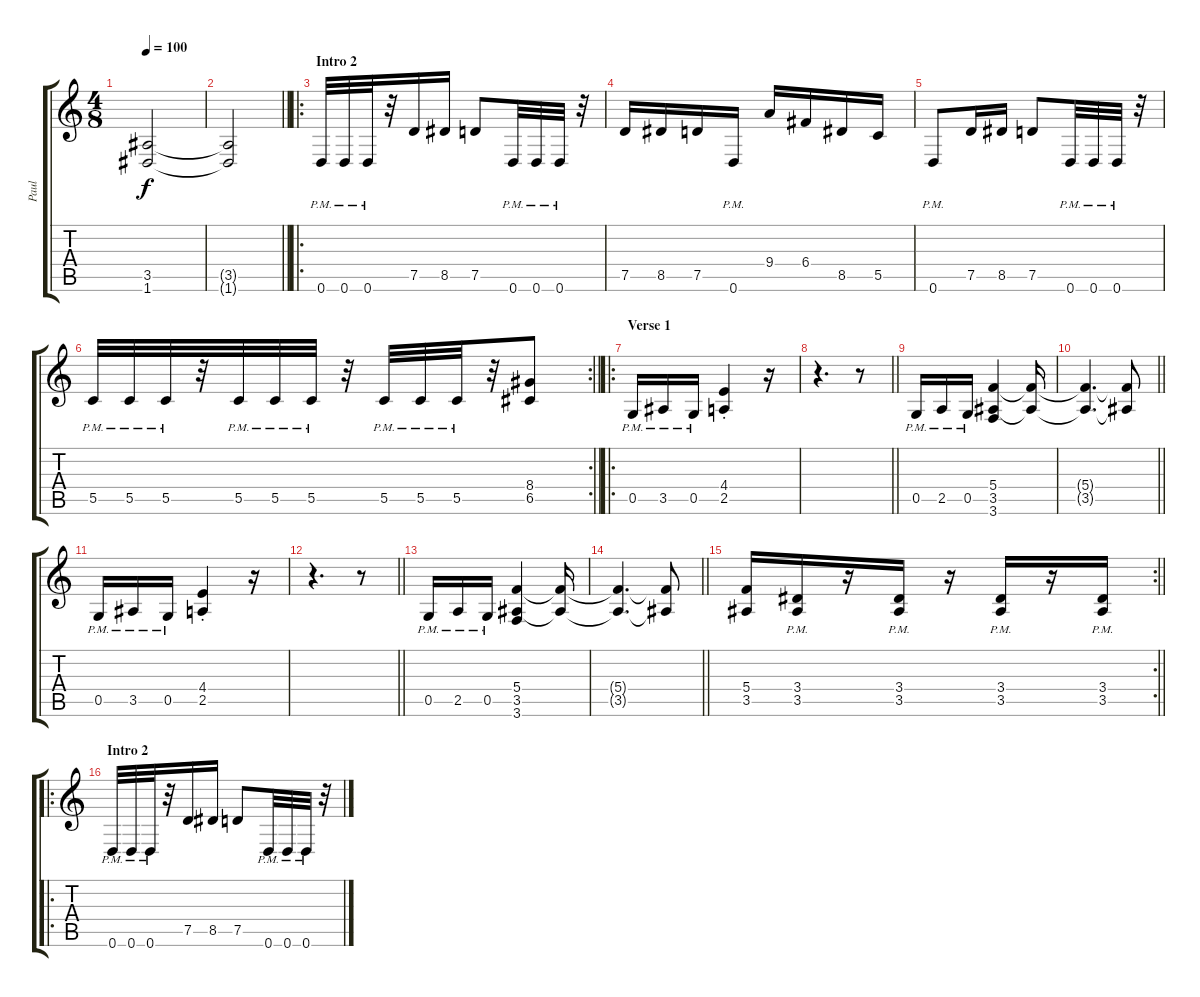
\track ("Paul" "Paul") {instrument distortionguitar}
\staff {score tabs}
\tuning (D4 A3 F3 C3 G2 D2) {hide}
\ts (4 8)
\tempo 100
\clef g2
\ks c
(3.5 1.6).2{dy f} |
\barLineRight lightlight
(3.5{t} 1.6{t}).2 |
\ro
\section ("" "Intro 2")
0.6{pm}.32 0.6{pm}.32 0.6{pm}.32 r.32 7.5.16 8.5.16 7.5.8 0.6{pm}.32 0.6{pm}.32 0.6{pm}.32 r.32 |
7.5.16 8.5.16 7.5.16 0.6{pm}.16 9.4.16 6.4.16 8.5.16 5.5.16 |
0.6{pm}.8 7.5.16 8.5.16 7.5.8 0.6{pm}.32 0.6{pm}.32 0.6{pm}.32 r.32 |
\rc 2
\barLineRight lightlight
5.5{pm}.32 5.5{pm}.32 5.5{pm}.32 r.32 5.5{pm}.32 5.5{pm}.32 5.5{pm}.32 r.32 5.5{pm}.32 5.5{pm}.32 5.5{pm}.32 r.32 (8.4 6.5).8 |
\ro
\section ("" "Verse 1")
0.5{pm}.16 3.5{pm}.16 0.5{pm}.16 (4.4{st} 2.5{st}).4 r.16 |
\barLineRight lightlight
r.4{d} r.8 |
0.5{pm}.16 2.5{pm}.16 0.5{pm}.16 (5.4 3.5 3.6).4 (5.4{t} 3.5{t}).16 |
\barLineRight lightlight
(5.4{t} 3.5{t}).4{d} (5.4{t} 3.5{t}).8 |
0.5{pm}.16 3.5{pm}.16 0.5{pm}.16 (4.4{st} 2.5{st}).4 r.16 |
\barLineRight lightlight
r.4{d} r.8 |
0.5{pm}.16 2.5{pm}.16 0.5{pm}.16 (5.4 3.5 3.6).4 (5.4{t} 3.5{t}).16 |
\barLineRight lightlight
(5.4{t} 3.5{t}).4{d} (5.4{t} 3.5{t}).8 |
\rc 2
\barLineRight lightlight
(5.4 3.5).16 (3.4{pm} 3.5{pm}).16 r.16 (3.4{pm} 3.5{pm}).16 r.16 (3.4{pm} 3.5{pm}).16 r.16 (3.4{pm} 3.5{pm}).16 |
\ro
\section ("" "Intro 2")
0.6{pm}.32 0.6{pm}.32 0.6{pm}.32 r.32 7.5.16 8.5.16 7.5.8 0.6{pm}.32 0.6{pm}.32 0.6{pm}.32 r.32
